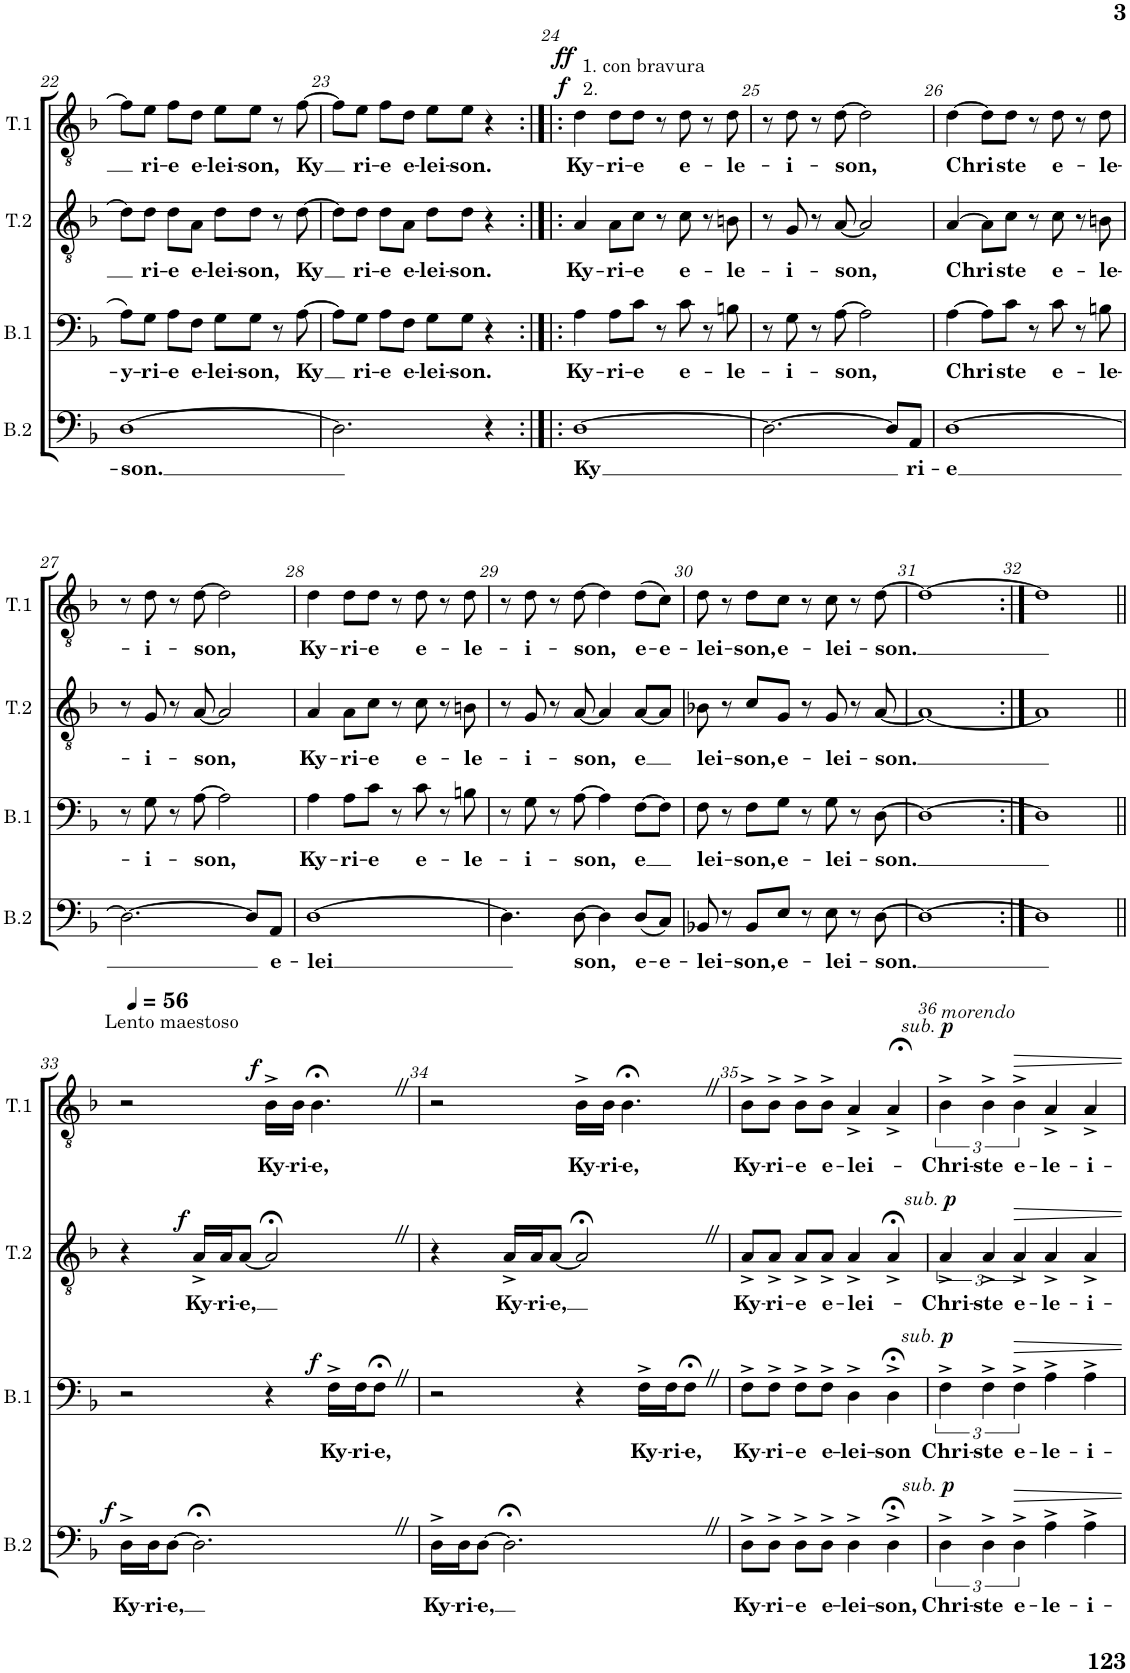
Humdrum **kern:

**kern	**text	**dynam	**kern	**text	**dynam	**kern	**text	**dynam	**kern	**text	**dynam
*part4	*part4	*part4	*part3	*part3	*part3	*part2	*part2	*part2	*part1	*part1	*part1
*staff4	*staff4	*staff4	*staff3	*staff3	*staff3	*staff2	*staff2	*staff2	*staff1	*staff1	*staff1
*I"Basse 2	*	*	*I"Basse 1	*	*	*I"Ténor 2	*	*	*I"Ténor 1	*	*
*I'B.2	*	*	*I'B.1	*	*	*I'T.2	*	*	*I'T.1	*	*
!!LO:PB:g=z
*clefF4	*	*	*clefF4	*	*	*clefGv2	*	*	*clefGv2	*	*
*k[b-]	*	*	*k[b-]	*	*	*k[b-]	*	*	*k[b-]	*	*
*M4/4	*	*	*M4/4	*	*	*M4/4	*	*	*M4/4	*	*
=22	=22	=22	=22	=22	=22	=22	=22	=22	=22	=22	=22
!	!LO:LY:b	!	!	!LO:LY:b	!	!	!	!	!	!	!
[1D	-son.	.	8A\L	-y-	.	8d\L]	.	.	8f\L]	.	.
!	!	!	!	!LO:LY:b	!	!	!LO:LY:b	!	!	!LO:LY:b	!
.	.	.	8G\J	-ri-	.	8d\J	ri-	.	8e\J	ri-	.
!	!	!	!	!LO:LY:b	!	!	!LO:LY:b	!	!	!LO:LY:b	!
.	.	.	8A\L	-e	.	8d\L	-e	.	8f\L	-e	.
!	!	!	!	!LO:LY:b	!	!	!LO:LY:b	!	!	!LO:LY:b	!
.	.	.	8F\J	e-	.	8A\J	e-	.	8d\J	e-	.
!	!	!	!	!LO:LY:b	!	!	!LO:LY:b	!	!	!LO:LY:b	!
.	.	.	8G\L	-lei-	.	8d\L	-lei-	.	8e\L	-lei-	.
!	!	!	!	!LO:LY:b	!	!	!LO:LY:b	!	!	!LO:LY:b	!
.	.	.	8G\J	-son,	.	8d\J	-son,	.	8e\J	-son,	.
.	.	.	8r	.	.	8r	.	.	8r	.	.
!	!	!	!	!LO:LY:b	!	!	!LO:LY:b	!	!	!LO:LY:b	!
.	.	.	[8A\	-Ky	.	[8d\	-Ky	.	[8f\	-Ky	.
=23	=23	=23	=23	=23	=23	=23	=23	=23	=23	=23	=23
2.D\]	.	.	8A\L]	.	.	8d\L]	.	.	8f\L]	.	.
!	!	!	!	!LO:LY:b	!	!	!LO:LY:b	!	!	!LO:LY:b	!
.	.	.	8G\J	ri-	.	8d\J	ri-	.	8e\J	ri-	.
!	!	!	!	!LO:LY:b	!	!	!LO:LY:b	!	!	!LO:LY:b	!
.	.	.	8A\L	-e	.	8d\L	-e	.	8f\L	-e	.
!	!	!	!	!LO:LY:b	!	!	!LO:LY:b	!	!	!LO:LY:b	!
.	.	.	8F\J	e-	.	8A\J	e-	.	8d\J	e-	.
!	!	!	!	!LO:LY:b	!	!	!LO:LY:b	!	!	!LO:LY:b	!
.	.	.	8G\L	-lei-	.	8d\L	-lei-	.	8e\L	-lei-	.
!	!	!	!	!LO:LY:b	!	!	!LO:LY:b	!	!	!LO:LY:b	!
.	.	.	8G\J	-son.	.	8d\J	-son.	.	8e\J	-son.	.
4r	.	.	4r	.	.	4r	.	.	4r	.	.
=24:|!|:	=24:|!|:	=24:|!|:	=24:|!|:	=24:|!|:	=24:|!|:	=24:|!|:	=24:|!|:	=24:|!|:	=24:|!|:	=24:|!|:	=24:|!|:
!	!	!	!	!	!	!	!	!	!LO:TX:a:t=1. con bravura	!	!
!	!	!	!	!	!	!	!	!	!LO:TX:a:t=2.	!	!
!	!LO:LY:b	!	!	!LO:LY:b	!	!	!LO:LY:b	!	!	!LO:LY:b	!LO:DY:a
!	!	!	!	!	!	!	!	!	!	!	!LO:DY:n=1:a
[1D	Ky	.	4A\	Ky-	.	4A/	Ky-	.	4d\	Ky-	f ff
!	!	!	!	!LO:LY:b	!	!	!LO:LY:b	!	!	!LO:LY:b	!
.	.	.	8A\L	-ri-	.	8A\L	-ri-	.	8d\L	-ri-	.
!	!	!	!	!LO:LY:b	!	!	!LO:LY:b	!	!	!LO:LY:b	!
.	.	.	8c\J	-e	.	8c\J	-e	.	8d\J	-e	.
.	.	.	8r	.	.	8r	.	.	8r	.	.
!	!	!	!	!LO:LY:b	!	!	!LO:LY:b	!	!	!LO:LY:b	!
.	.	.	8c\	e-	.	8c\	e-	.	8d\	e-	.
.	.	.	8r	.	.	8r	.	.	8r	.	.
!	!	!	!	!LO:LY:b	!	!	!LO:LY:b	!	!	!LO:LY:b	!
.	.	.	8Bn\	-le-	.	8Bn\	-le-	.	8d\	-le-	.
=25	=25	=25	=25	=25	=25	=25	=25	=25	=25	=25	=25
2.D\_	.	.	8r	.	.	8r	.	.	8r	.	.
!	!	!	!	!LO:LY:b	!	!	!LO:LY:b	!	!	!LO:LY:b	!
.	.	.	8G\	-i-	.	8G/	-i-	.	8d\	-i-	.
.	.	.	8r	.	.	8r	.	.	8r	.	.
!	!	!	!	!LO:LY:b	!	!	!LO:LY:b	!	!	!LO:LY:b	!
.	.	.	[8A\	-son,	.	[8A/	-son,	.	[8d\	-son,	.
.	.	.	2A\]	.	.	2A/]	.	.	2d\]	.	.
8D/L]	.	.	.	.	.	.	.	.	.	.	.
!	!LO:LY:b	!	!	!	!	!	!	!	!	!	!
8AA/J	ri-	.	.	.	.	.	.	.	.	.	.
=26	=26	=26	=26	=26	=26	=26	=26	=26	=26	=26	=26
!	!LO:LY:b	!	!	!LO:LY:b	!	!	!LO:LY:b	!	!	!LO:LY:b	!
[1D	-e	.	[4A\	Chri	.	[4A/	-Chri	.	[4d\	-Chri	.
.	.	.	8A\L]	.	.	8A\L]	.	.	8d\L]	.	.
!	!	!	!	!LO:LY:b	!	!	!LO:LY:b	!	!	!LO:LY:b	!
.	.	.	8c\J	ste	.	8c\J	ste	.	8d\J	ste	.
.	.	.	8r	.	.	8r	.	.	8r	.	.
!	!	!	!	!LO:LY:b	!	!	!LO:LY:b	!	!	!LO:LY:b	!
.	.	.	8c\	e-	.	8c\	e-	.	8d\	e-	.
.	.	.	8r	.	.	8r	.	.	8r	.	.
!	!	!	!	!LO:LY:b	!	!	!LO:LY:b	!	!	!LO:LY:b	!
.	.	.	8Bn\	-le-	.	8Bn\	-le-	.	8d\	-le-	.
!!LO:LB:g=z
=27	=27	=27	=27	=27	=27	=27	=27	=27	=27	=27	=27
2.D\_	.	.	8r	.	.	8r	.	.	8r	.	.
!	!	!	!	!LO:LY:b	!	!	!LO:LY:b	!	!	!LO:LY:b	!
.	.	.	8G\	-i-	.	8G/	-i-	.	8d\	-i-	.
.	.	.	8r	.	.	8r	.	.	8r	.	.
!	!	!	!	!LO:LY:b	!	!	!LO:LY:b	!	!	!LO:LY:b	!
.	.	.	[8A\	-son,	.	[8A/	-son,	.	[8d\	-son,	.
.	.	.	2A\]	.	.	2A/]	.	.	2d\]	.	.
8D/L]	.	.	.	.	.	.	.	.	.	.	.
!	!LO:LY:b	!	!	!	!	!	!	!	!	!	!
8AA/J	e-	.	.	.	.	.	.	.	.	.	.
=28	=28	=28	=28	=28	=28	=28	=28	=28	=28	=28	=28
!	!LO:LY:b	!	!	!LO:LY:b	!	!	!LO:LY:b	!	!	!LO:LY:b	!
[1D	-lei	.	4A\	Ky-	.	4A/	Ky-	.	4d\	Ky-	.
!	!	!	!	!LO:LY:b	!	!	!LO:LY:b	!	!	!LO:LY:b	!
.	.	.	8A\L	-ri-	.	8A\L	-ri-	.	8d\L	-ri-	.
!	!	!	!	!LO:LY:b	!	!	!LO:LY:b	!	!	!LO:LY:b	!
.	.	.	8c\J	-e	.	8c\J	-e	.	8d\J	-e	.
.	.	.	8r	.	.	8r	.	.	8r	.	.
!	!	!	!	!LO:LY:b	!	!	!LO:LY:b	!	!	!LO:LY:b	!
.	.	.	8c\	e-	.	8c\	e-	.	8d\	e-	.
.	.	.	8r	.	.	8r	.	.	8r	.	.
!	!	!	!	!LO:LY:b	!	!	!LO:LY:b	!	!	!LO:LY:b	!
.	.	.	8Bn\	-le-	.	8Bn\	-le-	.	8d\	-le-	.
=29	=29	=29	=29	=29	=29	=29	=29	=29	=29	=29	=29
4.D\]	.	.	8r	.	.	8r	.	.	8r	.	.
!	!	!	!	!LO:LY:b	!	!	!LO:LY:b	!	!	!LO:LY:b	!
.	.	.	8G\	-i-	.	8G/	-i-	.	8d\	-i-	.
.	.	.	8r	.	.	8r	.	.	8r	.	.
!	!LO:LY:b	!	!	!LO:LY:b	!	!	!LO:LY:b	!	!	!LO:LY:b	!
[8D\	son,	.	[8A\	-son,	.	[8A/	-son,	.	[8d\	-son,	.
4D\]	.	.	4A\]	.	.	4A/]	.	.	4d\]	.	.
!	!LO:LY:b	!	!	!LO:LY:b	!	!	!LO:LY:b	!	!	!LO:LY:b	!
(8D/L	e-	.	[8F\L	-e	.	[8A/L	-e	.	(8d\L	e-	.
!	!LO:LY:b	!	!	!	!	!	!	!	!	!LO:LY:b	!
8C/J)	-e-	.	8F\J]	.	.	8A/J]	.	.	8c\J)	-e-	.
=30	=30	=30	=30	=30	=30	=30	=30	=30	=30	=30	=30
!	!LO:LY:b	!	!	!LO:LY:b	!	!	!LO:LY:b	!	!	!LO:LY:b	!
8BB-X/	-lei-	.	8F\	lei-	.	8B-X\	lei-	.	8d\	-lei-	.
8r	.	.	8r	.	.	8r	.	.	8r	.	.
!	!LO:LY:b	!	!	!LO:LY:b	!	!	!LO:LY:b	!	!	!LO:LY:b	!
8BB-/L	-son,	.	8F\L	-son,	.	8c/L	-son,	.	8d\L	-son,	.
!	!LO:LY:b	!	!	!LO:LY:b	!	!	!LO:LY:b	!	!	!LO:LY:b	!
8E/J	e-	.	8G\J	e-	.	8G/J	e-	.	8c\J	e-	.
8r	.	.	8r	.	.	8r	.	.	8r	.	.
!	!LO:LY:b	!	!	!LO:LY:b	!	!	!LO:LY:b	!	!	!LO:LY:b	!
8E\	-lei-	.	8G\	-lei-	.	8G/	-lei-	.	8c\	-lei-	.
8r	.	.	8r	.	.	8r	.	.	8r	.	.
!	!LO:LY:b	!	!	!LO:LY:b	!	!	!LO:LY:b	!	!	!LO:LY:b	!
[8D\	-son.	.	[8D\	-son.	.	[8A/	-son.	.	[8d\	-son.	.
=31	=31	=31	=31	=31	=31	=31	=31	=31	=31	=31	=31
1D_	.	.	1D_	.	.	1A_	.	.	1d_	.	.
=32:|!	=32:|!	=32:|!	=32:|!	=32:|!	=32:|!	=32:|!	=32:|!	=32:|!	=32:|!	=32:|!	=32:|!
1D]	.	.	1D]	.	.	1A]	.	.	1d]	.	.
!!LO:LB:g=z
=33||	=33||	=33||	=33||	=33||	=33||	=33||	=33||	=33||	=33||	=33||	=33||
*	*	*	*	*	*	*	*	*	*MM56	*	*
!	!	!	!	!	!	!	!	!	!LO:TX:a:t=Lento maestoso	!	!
!	!LO:LY:b	!LO:DY:a	!	!	!	!	!	!	!	!	!
16D^\LL	Ky-	f	2r	.	.	4r	.	.	2r	.	.
!	!LO:LY:b	!	!	!	!	!	!	!	!	!	!
16D\J	-ri-	.	.	.	.	.	.	.	.	.	.
!	!LO:LY:b	!	!	!	!	!	!	!	!	!	!
[8D\J	-e,	.	.	.	.	.	.	.	.	.	.
!	!	!	!	!	!	!	!LO:LY:b	!LO:DY:a	!	!	!
2.D;<Z\]	.	.	.	.	.	16A^/LL	Ky-	f	.	.	.
!	!	!	!	!	!	!	!LO:LY:b	!	!	!	!
.	.	.	.	.	.	16A/J	-ri-	.	.	.	.
!	!	!	!	!	!	!	!LO:LY:b	!	!	!	!
.	.	.	.	.	.	[8A/J	-e,	.	.	.	.
!	!	!	!	!	!	!	!	!	!	!LO:LY:b	!LO:DY:a
.	.	.	4r	.	.	2A;<Z/]	.	.	16B-^\LL	Ky-	f
!	!	!	!	!	!	!	!	!	!	!LO:LY:b	!
.	.	.	.	.	.	.	.	.	16B-\JJ	-ri-	.
!	!	!	!	!	!	!	!	!	!	!LO:LY:b	!
.	.	.	.	.	.	.	.	.	4.B-;<Z\	-e,	.
!	!	!	!	!LO:LY:b	!LO:DY:a	!	!	!	!	!	!
.	.	.	16F^\LL	Ky-	f	.	.	.	.	.	.
!	!	!	!	!LO:LY:b	!	!	!	!	!	!	!
.	.	.	16F\J	-ri-	.	.	.	.	.	.	.
!	!	!	!	!LO:LY:b	!	!	!	!	!	!	!
.	.	.	8F;<Z\J	-e,	.	.	.	.	.	.	.
=34	=34	=34	=34	=34	=34	=34	=34	=34	=34	=34	=34
!	!LO:LY:b	!	!	!	!	!	!	!	!	!	!
16D^\LL	Ky-	.	2r	.	.	4r	.	.	2r	.	.
!	!LO:LY:b	!	!	!	!	!	!	!	!	!	!
16D\J	-ri-	.	.	.	.	.	.	.	.	.	.
!	!LO:LY:b	!	!	!	!	!	!	!	!	!	!
[8D\J	-e,	.	.	.	.	.	.	.	.	.	.
!	!	!	!	!	!	!	!LO:LY:b	!	!	!	!
2.D;<Z\]	.	.	.	.	.	16A^/LL	Ky-	.	.	.	.
!	!	!	!	!	!	!	!LO:LY:b	!	!	!	!
.	.	.	.	.	.	16A/J	-ri-	.	.	.	.
!	!	!	!	!	!	!	!LO:LY:b	!	!	!	!
.	.	.	.	.	.	[8A/J	-e,	.	.	.	.
!	!	!	!	!	!	!	!	!	!	!LO:LY:b	!
.	.	.	4r	.	.	2A;<Z/]	.	.	16B-^\LL	Ky-	.
!	!	!	!	!	!	!	!	!	!	!LO:LY:b	!
.	.	.	.	.	.	.	.	.	16B-\JJ	-ri-	.
!	!	!	!	!	!	!	!	!	!	!LO:LY:b	!
.	.	.	.	.	.	.	.	.	4.B-;<Z\	-e,	.
!	!	!	!	!LO:LY:b	!	!	!	!	!	!	!
.	.	.	16F^\LL	Ky-	.	.	.	.	.	.	.
!	!	!	!	!LO:LY:b	!	!	!	!	!	!	!
.	.	.	16F\J	-ri-	.	.	.	.	.	.	.
!	!	!	!	!LO:LY:b	!	!	!	!	!	!	!
.	.	.	8F;<Z\J	-e,	.	.	.	.	.	.	.
=35	=35	=35	=35	=35	=35	=35	=35	=35	=35	=35	=35
!	!LO:LY:b	!	!	!LO:LY:b	!	!	!LO:LY:b	!	!	!LO:LY:b	!
8D^\L	Ky-	.	8F^\L	Ky-	.	8A^/L	Ky-	.	8B-^\L	Ky-	.
!	!LO:LY:b	!	!	!LO:LY:b	!	!	!LO:LY:b	!	!	!LO:LY:b	!
8D^\J	-ri-	.	8F^\J	-ri-	.	8A^/J	-ri-	.	8B-^\J	-ri-	.
!	!LO:LY:b	!	!	!LO:LY:b	!	!	!LO:LY:b	!	!	!LO:LY:b	!
8D^\L	-e	.	8F^\L	-e	.	8A^/L	-e	.	8B-^\L	-e	.
!	!LO:LY:b	!	!	!LO:LY:b	!	!	!LO:LY:b	!	!	!LO:LY:b	!
8D^\J	e-	.	8F^\J	e-	.	8A^/J	e-	.	8B-^\J	e-	.
!	!LO:LY:b	!	!	!LO:LY:b	!	!	!LO:LY:b	!	!	!LO:LY:b	!
4D^\	-lei-	.	4D^\	-lei-	.	4A^/	-lei-	.	4A^/	-lei-	.
!	!LO:LY:b	!	!	!LO:LY:b	!	!	!	!	!	!	!
4D;<^\	-son,	.	4D;<^\	-son	.	4A;<^/	.	.	4A;<^/	.	.
=36	=36	=36	=36	=36	=36	=36	=36	=36	=36	=36	=36
!	!	!	!	!	!	!	!	!	!LO:TX:a:i:t=morendo	!	!
!	!LO:LY:b	!LO:DY:a	!	!LO:LY:b	!	!	!LO:LY:b	!	!	!LO:LY:b	!
!	!	!LO:DY:n=1:a	!	!	!LO:DY:a	!	!	!	!	!	!
!	!	!	!	!	!LO:DY:n=1:a	!	!	!LO:DY:a	!	!	!
!	!	!	!	!	!	!	!	!LO:DY:n=1:a	!	!	!LO:DY:a
!	!	!	!	!	!	!	!	!	!	!	!LO:DY:n=1:a
6D^\	Chri-	other-dynamics p	6F^\	Chri-	other-dynamics p	6A^/	Chri-	other-dynamics p	6B-^\	Chri-	other-dynamics p
!	!LO:LY:b	!	!	!LO:LY:b	!	!	!LO:LY:b	!	!	!LO:LY:b	!
6D^\	-ste	.	6F^\	-ste	.	6A^/	-ste	.	6B-^\	-ste	.
!	!LO:LY:b	!	!	!LO:LY:b	!	!	!LO:LY:b	!	!	!LO:LY:b	!
6D^\	e-	.	6F^\	e-	.	6A^/	e-	.	6B-^\	e-	.
!	!LO:LY:b	!	!	!LO:LY:b	!	!	!LO:LY:b	!	!	!LO:LY:b	!
4A^\	-le-	.	4A^\	-le-	.	4A^/	-le-	.	4A^/	-le-	.
!	!LO:LY:b	!	!	!LO:LY:b	!	!	!LO:LY:b	!	!	!LO:LY:b	!
4A^\	-i-	.	4A^\	-i-	.	4A^/	-i-	.	4A^/	-i-	.
=	=	=	=	=	=	=	=	=	=	=	=
*-	*-	*-	*-	*-	*-	*-	*-	*-	*-	*-	*-
